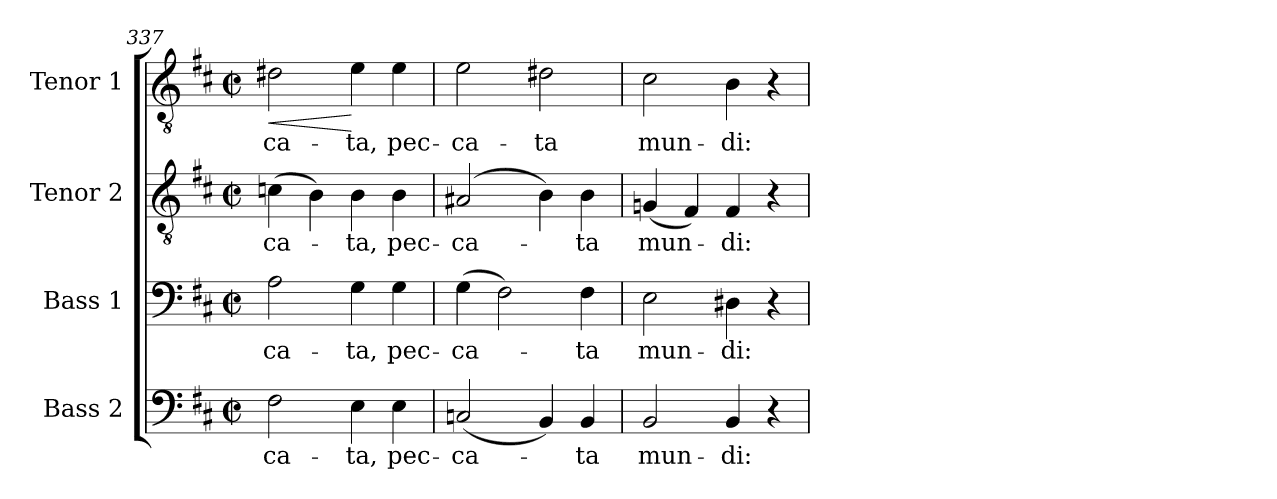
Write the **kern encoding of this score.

**kern	**text	**kern	**text	**kern	**text	**kern	**text	**dynam
*part4	*part4	*part3	*part3	*part2	*part2	*part1	*part1	*part1
*staff4	*staff4	*staff3	*staff3	*staff2	*staff2	*staff1	*staff1	*staff1
*I"Bass 2	*	*I"Bass 1	*	*I"Tenor 2	*	*I"Tenor 1	*	*
*I'B. 2	*	*I'B. 1	*	*I'T. 2	*	*I'T. 1	*	*
!!LO:LB:g=z
*clefF4	*	*clefF4	*	*clefGv2	*	*clefGv2	*	*
*k[f#c#]	*	*k[f#c#]	*	*k[f#c#]	*	*k[f#c#]	*	*
*D:	*	*D:	*	*D:	*	*D:	*	*
*M2/2	*	*M2/2	*	*M2/2	*	*M2/2	*	*
*met(c|)	*	*met(c|)	*	*met(c|)	*	*met(c|)	*	*
=337	=337	=337	=337	=337	=337	=337	=337	=337
!	!LO:LY:b	!	!LO:LY:b	!	!LO:LY:b	!	!LO:LY:b	!LO:HP:b
2F#\	-ca-	2A\	-ca-	(>4cn\	-ca-	2d#X\	-ca-	<
.	.	.	.	4B\)	.	.	.	.
!	!LO:LY:b	!	!LO:LY:b	!	!LO:LY:b	!	!LO:LY:b	!
4E\	-ta,	4G\	-ta,	4B\	-ta,	4e\	-ta,	[
!	!LO:LY:b	!	!LO:LY:b	!	!LO:LY:b	!	!LO:LY:b	!
4E\	pec-	4G\	pec-	4B\	pec-	4e\	pec-	.
=338	=338	=338	=338	=338	=338	=338	=338	=338
!	!LO:LY:b	!	!LO:LY:b	!	!LO:LY:b	!	!LO:LY:b	!
(<2Cn/	-ca-	(>4G\	-ca-	(2A#X/	-ca-	2e\	-ca-	.
.	.	2F#\)	.	.	.	.	.	.
!	!	!	!	!	!	!	!LO:LY:b	!
4BB/)	.	.	.	4B\)	.	2d#X\	-ta	.
!	!LO:LY:b	!	!LO:LY:b	!	!LO:LY:b	!	!	!
4BB/	-ta	4F#\	-ta	4B\	-ta	.	.	.
=339	=339	=339	=339	=339	=339	=339	=339	=339
!	!LO:LY:b	!	!LO:LY:b	!	!LO:LY:b	!	!LO:LY:b	!
2BB/	mun-	2E\	mun-	(<4Gn/	mun-	2c#\	mun-	.
.	.	.	.	4F#/)	.	.	.	.
!	!LO:LY:b	!	!LO:LY:b	!	!LO:LY:b	!	!LO:LY:b	!
4BB/	-di:	4D#X\	-di:	4F#/	-di:	4B\	-di:	.
4r	.	4r	.	4r	.	4r	.	.
=	=	=	=	=	=	=	=	=
*-	*-	*-	*-	*-	*-	*-	*-	*-
